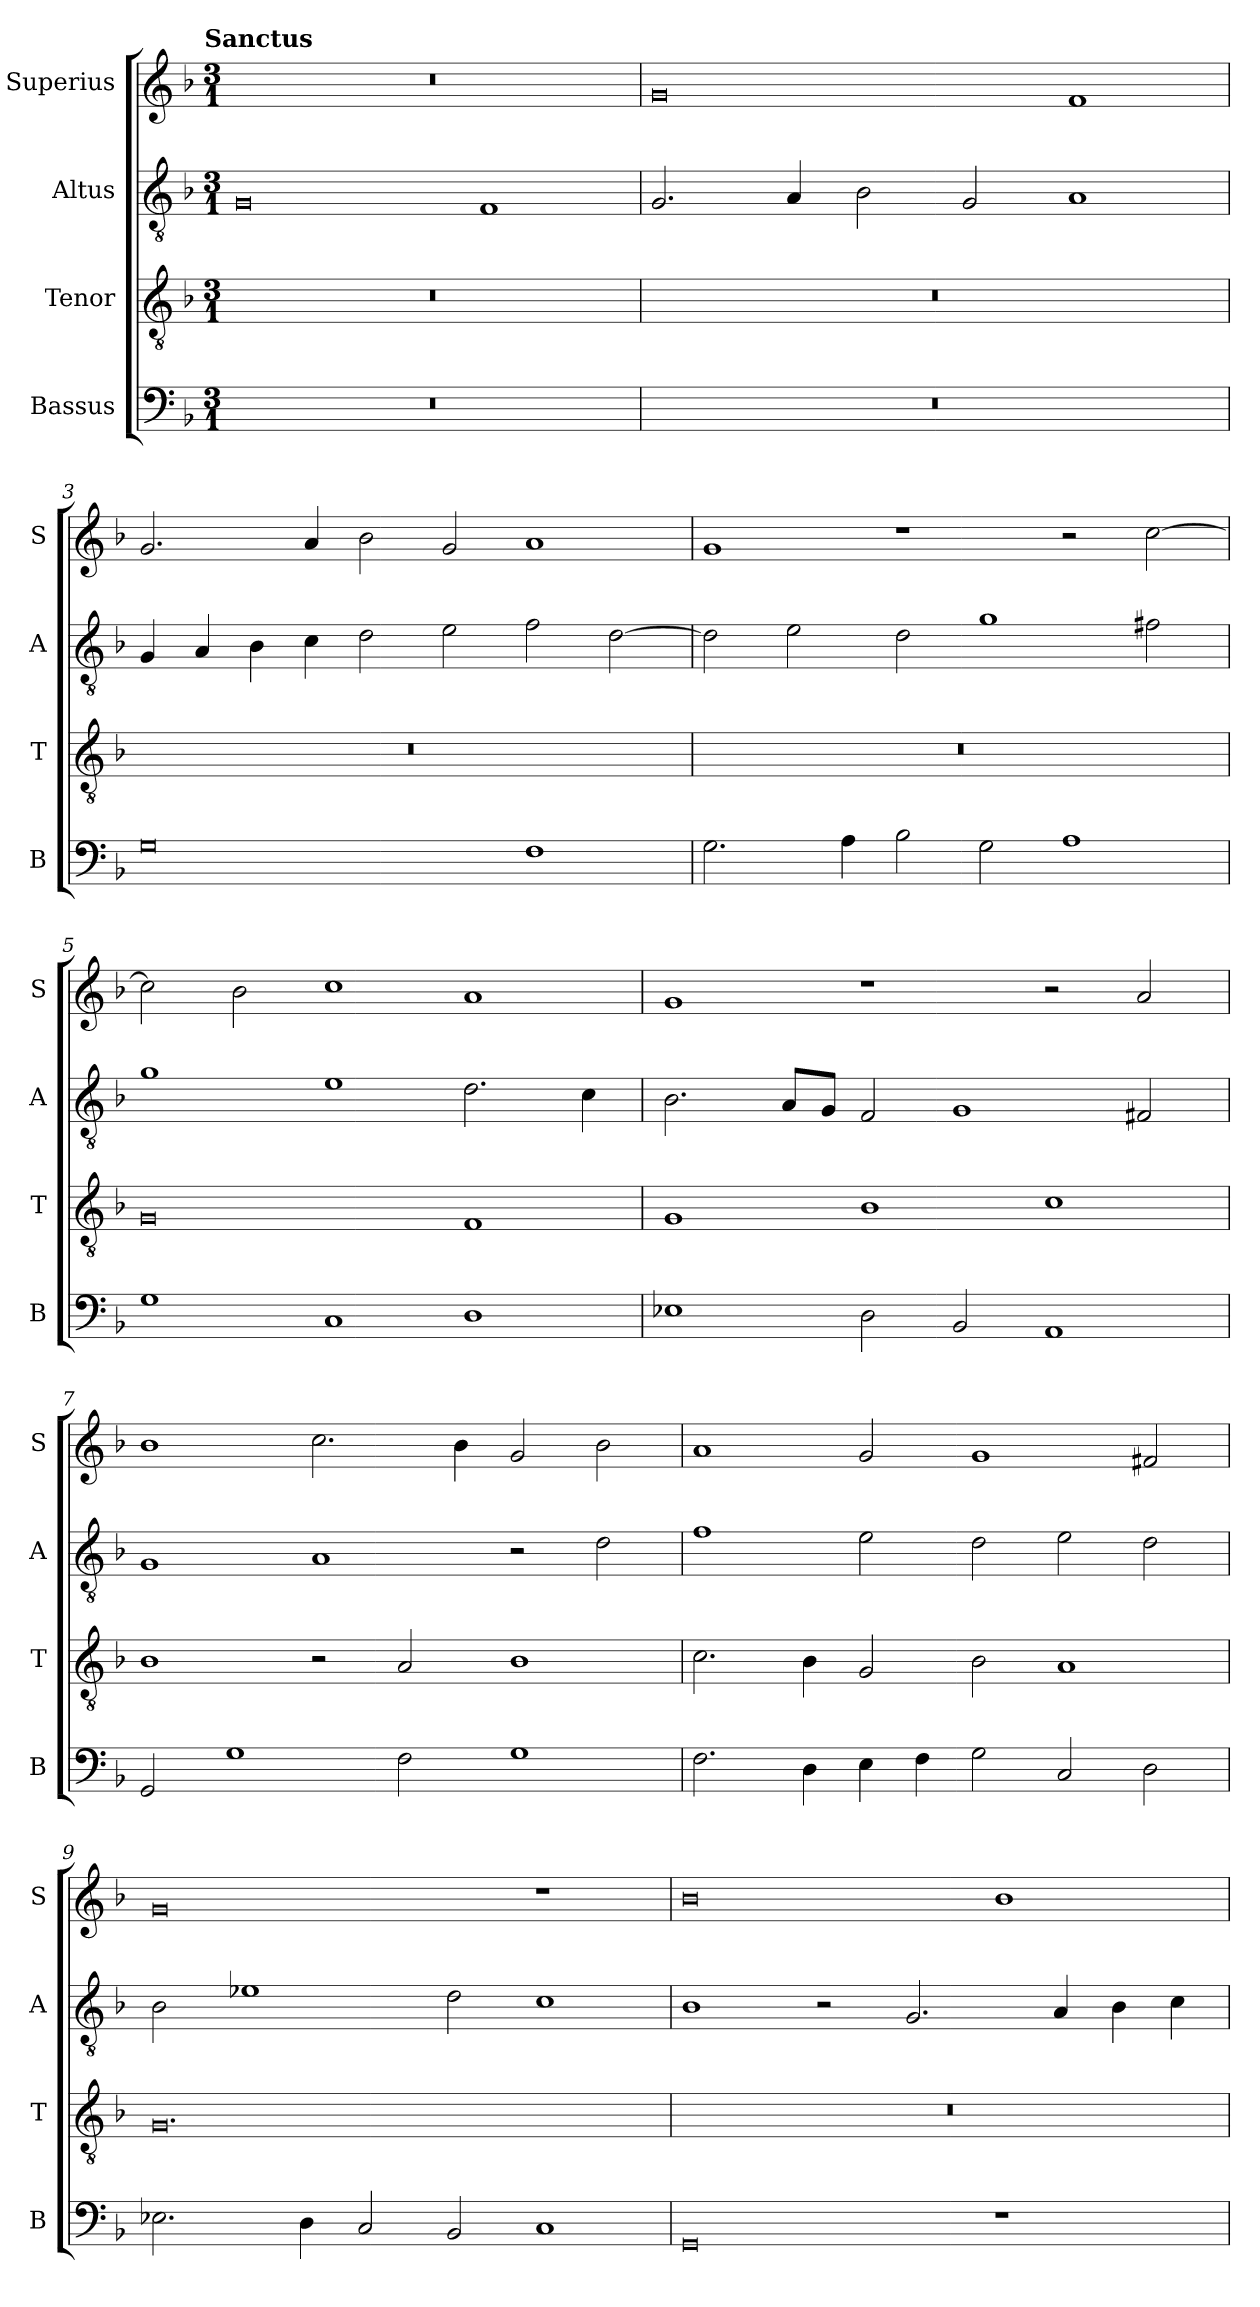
**kern	**kern	**kern	**kern
*part4	*part3	*part2	*part1
*staff4	*staff3	*staff2	*staff1
*I"Bassus	*I"Tenor	*I"Altus	*I"Superius
*I'B	*I'T	*I'A	*I'S
*clefF4	*clefGv2	*clefGv2	*clefG2
*k[b-]	*k[b-]	*k[b-]	*k[b-]
!!LO:TX:omd:t=Sanctus
*M3/1	*M3/1	*M3/1	*M3/1
=1	=1	=1	=1
0.r	0.r	0G	0.r
.	.	1F	.
=2	=2	=2	=2
0.r	0.r	2.G/	0g
.	.	4A/	.
.	.	2B-\	.
.	.	2G/	.
.	.	1A	1f
=3	=3	=3	=3
0G	0.r	4G/	2.g/
.	.	4A/	.
.	.	4B-\	.
.	.	4c\	4a/
.	.	2d\	2b-\
.	.	2e\	2g/
1F	.	2f\	1a
.	.	[2d\	.
=4	=4	=4	=4
2.G\	0.r	2d\]	1g
.	.	2e\	.
4A\	.	.	.
2B-\	.	2d\	1r
2G\	.	1g	.
1A	.	.	2r
.	.	2f#X\	[2cc\
=5	=5	=5	=5
1G	0G	1g	2cc\]
.	.	.	2b-\
1C	.	1e	1cc
1D	1F	2.d\	1a
.	.	4c\	.
=6	=6	=6	=6
1E-X	1G	2.B-\	1g
.	.	8A/L	.
.	.	8G/J	.
2D\	1B-	2F/	1r
2BB-/	.	1G	.
1AA	1c	.	2r
.	.	2F#X/	2a/
=7	=7	=7	=7
2GG/	1B-	1G	1b-
1G	.	.	.
.	2r	1A	2.cc\
2F\	2A/	.	.
.	.	.	4b-\
1G	1B-	2r	2g/
.	.	2d\	2b-\
=8	=8	=8	=8
2.F\	2.c\	1f	1a
4D\	4B-\	.	.
4E\	2G/	2e\	2g/
4F\	.	.	.
2G\	2B-\	2d\	1g
2C/	1A	2e\	.
2D\	.	2d\	2f#X/
=9	=9	=9	=9
2.E-X\	0.G	2B-\	0g
.	.	1e-X	.
4D\	.	.	.
2C/	.	.	.
2BB-/	.	2d\	.
1C	.	1c	1r
=10	=10	=10	=10
0GG	0.r	1B-	0b-
.	.	2r	.
.	.	2.G/	.
1r	.	.	1b-
.	.	4A/	.
.	.	4B-\	.
.	.	4c\	.
=	=	=	=
*-	*-	*-	*-
